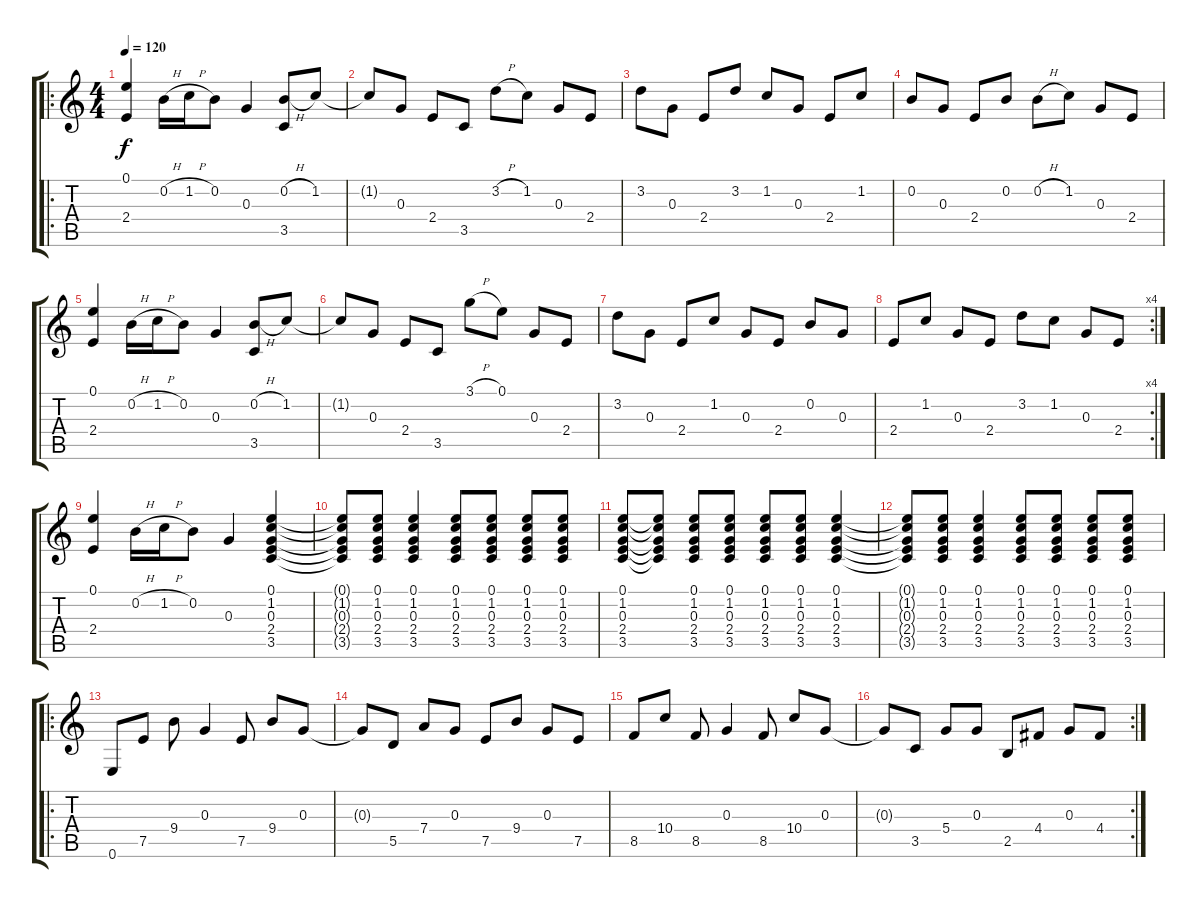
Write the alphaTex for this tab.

\track "" {instrument electricguitarclean}
\staff {score tabs}
\tuning (E4 B3 G3 D3 A2 E2) {hide}
\ro
\ts (4 4)
\tempo 120
\clef g2
\ks c
(0.1 2.4).4{dy f instrument electricguitarclean} 0.2{h}.16 1.2{h}.16 0.2.8 0.3.4 (0.2{h} 3.5).8 1.2.8 |
1.2{t}.8 0.3.8 2.4.8 3.5.8 3.2{h}.8 1.2.8 0.3.8 2.4.8 |
3.2.8 0.3.8 2.4.8 3.2.8 1.2.8 0.3.8 2.4.8 1.2.8 |
0.2.8 0.3.8 2.4.8 0.2.8 0.2{h}.8 1.2.8 0.3.8 2.4.8 |
(0.1 2.4).4 0.2{h}.16 1.2{h}.16 0.2.8 0.3.4 (0.2{h} 3.5).8 1.2.8 |
1.2{t}.8 0.3.8 2.4.8 3.5.8 3.1{h}.8 0.1.8 0.3.8 2.4.8 |
3.2.8 0.3.8 2.4.8 1.2.8 0.3.8 2.4.8 0.2.8 0.3.8 |
\rc 4
2.4.8 1.2.8 0.3.8 2.4.8 3.2.8 1.2.8 0.3.8 2.4.8 |
(0.1 2.4).4 0.2{h}.16 1.2{h}.16 0.2.8 0.3.4 (0.1 1.2 0.3 2.4 3.5).4 |
(0.1{t} 1.2{t} 0.3{t} 2.4{t} 3.5{t}).8 (0.1 1.2 0.3 2.4 3.5).8 (0.1 1.2 0.3 2.4 3.5).4 (0.1 1.2 0.3 2.4 3.5).8 (0.1 1.2 0.3 2.4 3.5).8 (0.1 1.2 0.3 2.4 3.5).8 (0.1 1.2 0.3 2.4 3.5).8 |
(0.1 1.2 0.3 2.4 3.5).8 (0.1{t} 1.2{t} 0.3{t} 2.4{t} 3.5{t}).8 (0.1 1.2 0.3 2.4 3.5).8 (0.1 1.2 0.3 2.4 3.5).8 (0.1 1.2 0.3 2.4 3.5).8 (0.1 1.2 0.3 2.4 3.5).8 (0.1 1.2 0.3 2.4 3.5).4 |
(0.1{t} 1.2{t} 0.3{t} 2.4{t} 3.5{t}).8 (0.1 1.2 0.3 2.4 3.5).8 (0.1 1.2 0.3 2.4 3.5).4 (0.1 1.2 0.3 2.4 3.5).8 (0.1 1.2 0.3 2.4 3.5).8 (0.1 1.2 0.3 2.4 3.5).8 (0.1 1.2 0.3 2.4 3.5).8 |
\ro
0.6.8 7.5.8 9.4.8 0.3.4 7.5.8 9.4.8 0.3.8 |
0.3{t}.8 5.5.8 7.4.8 0.3.8 7.5.8 9.4.8 0.3.8 7.5.8 |
8.5.8 10.4.8 8.5.8 0.3.4 8.5.8 10.4.8 0.3.8 |
\rc 2
0.3{t}.8 3.5.8 5.4.8 0.3.8 2.5.8 4.4.8 0.3.8 4.4.8
